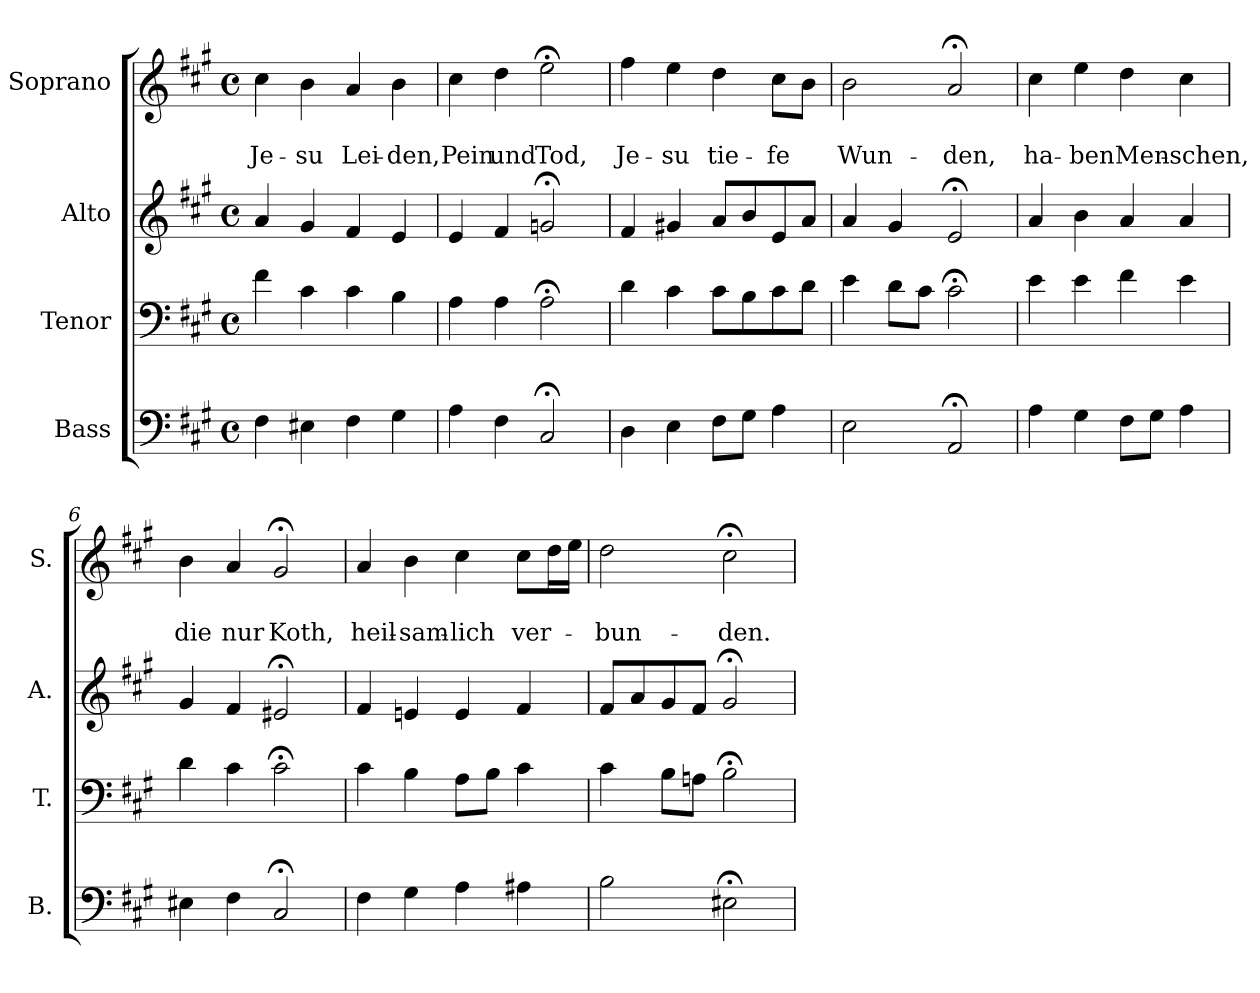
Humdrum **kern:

**kern	**kern	**kern	**kern	**text	**text
*part4	*part3	*part2	*part1	*part1	*part1
*staff4	*staff3	*staff2	*staff1	*staff1	*staff1
*I"Bass	*I"Tenor	*I"Alto	*I"Soprano	*	*
*I'B.	*I'T.	*I'A.	*I'S.	*	*
*clefF4	*clefF4	*clefG2	*clefG2	*	*
*k[f#c#g#]	*k[f#c#g#]	*k[f#c#g#]	*k[f#c#g#]	*	*
*A:	*A:	*A:	*A:	*	*
*M4/4	*M4/4	*M4/4	*M4/4	*	*
*met(c)	*met(c)	*met(c)	*met(c)	*	*
=1	=1	=1	=1	=1	=1
4F#\	4f#\	4a/	4cc#\	.	Je-
4E#X\	4c#\	4g#/	4b\	.	-su
4F#\	4c#\	4f#/	4a/	.	Lei-
4G#\	4B\	4e/	4b\	.	-den,
=2	=2	=2	=2	=2	=2
4A\	4A\	4e/	4cc#\	.	Pein
4F#\	4A\	4f#/	4dd\	.	und
2C#;</	2A;<\	2gn;</	2ee;<\	.	Tod,
=3	=3	=3	=3	=3	=3
4D\	4d\	4f#/	4ff#\	.	Je-
4E\	4c#\	4g#X/	4ee\	.	-su
8F#\L	8c#\L	8a/L	4dd\	.	tie-
8G#\J	8B\	8b/	.	.	.
4A\	8c#\	8e/	8cc#\L	.	-fe
.	8d\J	8a/J	8b\J	.	.
=4	=4	=4	=4	=4	=4
2E\	4e\	4a/	2b\	.	Wun-
.	8d\L	4g#/	.	.	.
.	8c#\J	.	.	.	.
2AA;</	2c#;<\	2e;</	2a;</	.	-den,
!!LO:LB:g=z
=5	=5	=5	=5	=5	=5
4A\	4e\	4a/	4cc#\	.	ha-
4G#\	4e\	4b\	4ee\	.	-ben
8F#\L	4f#\	4a/	4dd\	.	Men-
8G#\J	.	.	.	.	.
4A\	4e\	4a/	4cc#\	.	-schen,
=6	=6	=6	=6	=6	=6
4E#X\	4d\	4g#/	4b\	.	die
4F#\	4c#\	4f#/	4a/	.	nur
2C#;</	2c#;<\	2e#X;</	2g#;</	.	Koth,
=7	=7	=7	=7	=7	=7
4F#\	4c#\	4f#/	4a/	.	heil-
4G#\	4B\	4en/	4b\	.	-sam-
4A\	8A\L	4e/	4cc#\	.	-lich
.	8B\J	.	.	.	.
4A#X\	4c#\	4f#/	8cc#\L	.	ver-
.	.	.	16dd\L	.	.
.	.	.	16ee\JJ	.	.
=8	=8	=8	=8	=8	=8
2B\	4c#\	8f#/L	2dd\	.	-bun-
.	.	8a/	.	.	.
.	8B\L	8g#/	.	.	.
.	8An\J	8f#/J	.	.	.
2E#X;<\	2B;<\	2g#;</	2cc#;<\	.	-den.
=	=	=	=	=	=
*-	*-	*-	*-	*-	*-
